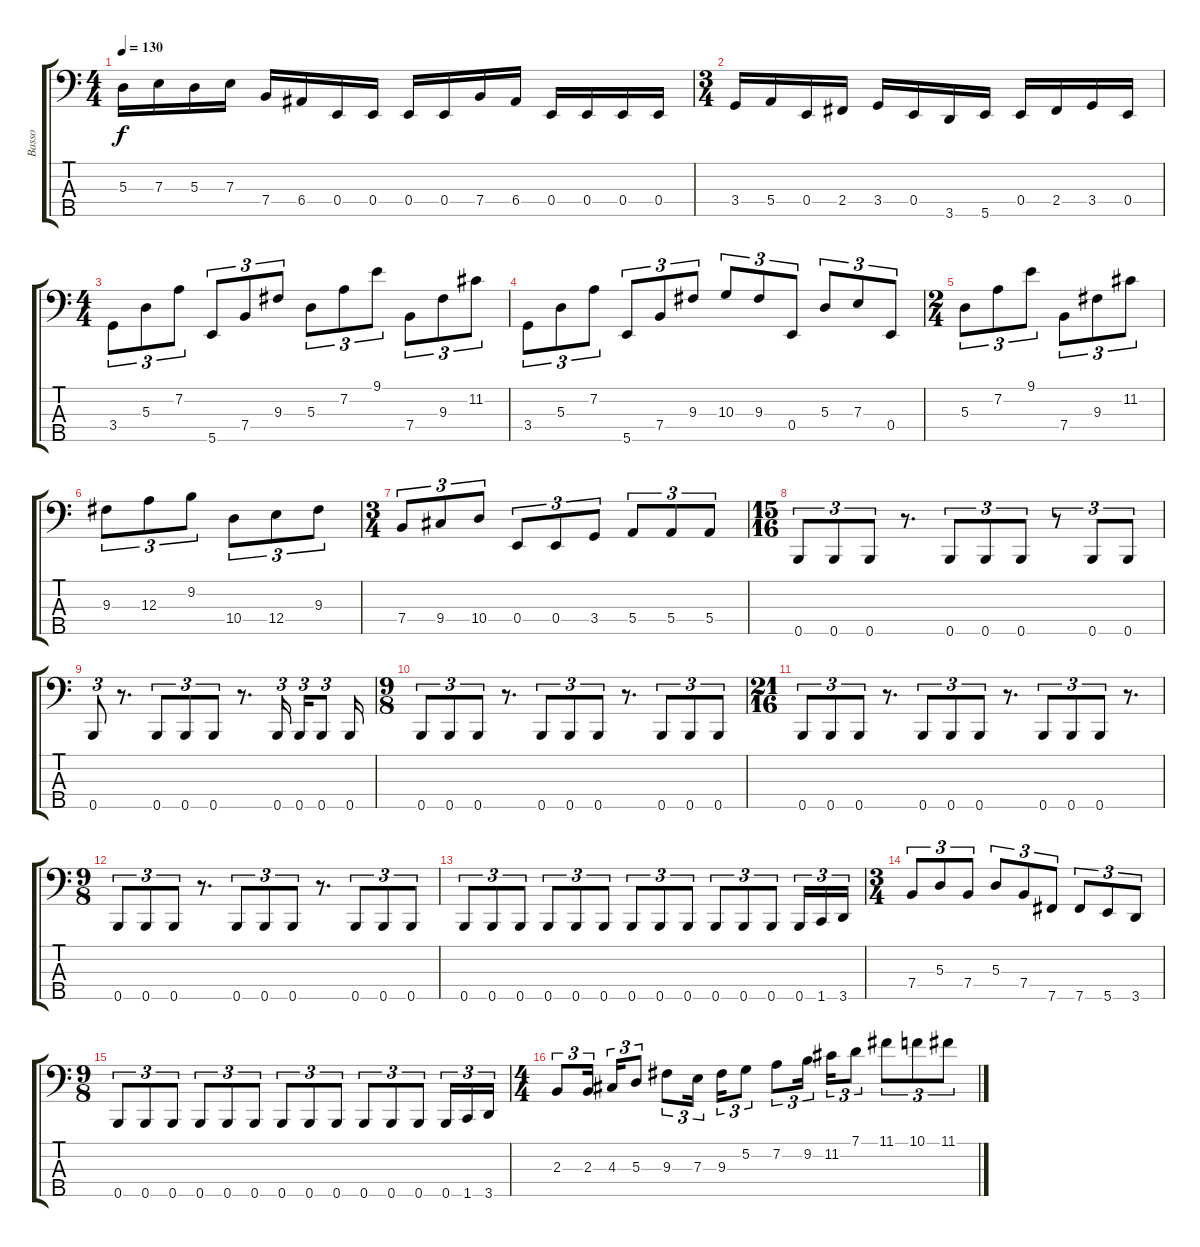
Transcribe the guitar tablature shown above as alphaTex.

\track ("Basso" "Basso") {instrument electricbassfinger}
\staff {score tabs}
\tuning (G2 D2 A1 E1 B0) {hide}
\ts (4 4)
\tempo 130
\clef f4
\ks c
5.3.16{dy f} 7.3.16 5.3.16 7.3.16 7.4.16 6.4.16 0.4.16 0.4.16 0.4.16 0.4.16 7.4.16 6.4.16 0.4.16 0.4.16 0.4.16 0.4.16 |
\ts (3 4)
3.4.16 5.4.16 0.4.16 2.4.16 3.4.16 0.4.16 3.5.16 5.5.16 0.4.16 2.4.16 3.4.16 0.4.16 |
\ts (4 4)
3.4.8{tu (3 2)} 5.3.8{tu (3 2)} 7.2.8{tu (3 2)} 5.5.8{tu (3 2)} 7.4.8{tu (3 2)} 9.3.8{tu (3 2)} 5.3.8{tu (3 2)} 7.2.8{tu (3 2)} 9.1.8{tu (3 2)} 7.4.8{tu (3 2)} 9.3.8{tu (3 2)} 11.2.8{tu (3 2)} |
3.4.8{tu (3 2)} 5.3.8{tu (3 2)} 7.2.8{tu (3 2)} 5.5.8{tu (3 2)} 7.4.8{tu (3 2)} 9.3.8{tu (3 2)} 10.3.8{tu (3 2)} 9.3.8{tu (3 2)} 0.4.8{tu (3 2)} 5.3.8{tu (3 2)} 7.3.8{tu (3 2)} 0.4.8{tu (3 2)} |
\ts (2 4)
5.3.8{tu (3 2)} 7.2.8{tu (3 2)} 9.1.8{tu (3 2)} 7.4.8{tu (3 2)} 9.3.8{tu (3 2)} 11.2.8{tu (3 2)} |
9.3.8{tu (3 2)} 12.3.8{tu (3 2)} 9.2.8{tu (3 2)} 10.4.8{tu (3 2)} 12.4.8{tu (3 2)} 9.3.8{tu (3 2)} |
\ts (3 4)
7.4.8{tu (3 2)} 9.4.8{tu (3 2)} 10.4.8{tu (3 2)} 0.4.8{tu (3 2)} 0.4.8{tu (3 2)} 3.4.8{tu (3 2)} 5.4.8{tu (3 2)} 5.4.8{tu (3 2)} 5.4.8{tu (3 2)} |
\ts (15 16)
0.5.8{tu (3 2)} 0.5.8{tu (3 2)} 0.5.8{tu (3 2)} r.8{d} 0.5.8{tu (3 2)} 0.5.8{tu (3 2)} 0.5.8{tu (3 2)} r.8{tu (3 2)} 0.5.8{tu (3 2)} 0.5.8{tu (3 2)} |
0.5.8{tu (3 2)} r.8{d} 0.5.8{tu (3 2)} 0.5.8{tu (3 2)} 0.5.8{tu (3 2)} r.8{d} 0.5.16{tu (3 2)} 0.5.16{tu (3 2)} 0.5.8{tu (3 2)} 0.5.16 |
\ts (9 8)
0.5.8{tu (3 2)} 0.5.8{tu (3 2)} 0.5.8{tu (3 2)} r.8{d} 0.5.8{tu (3 2)} 0.5.8{tu (3 2)} 0.5.8{tu (3 2)} r.8{d} 0.5.8{tu (3 2)} 0.5.8{tu (3 2)} 0.5.8{tu (3 2)} |
\ts (21 16)
0.5.8{tu (3 2)} 0.5.8{tu (3 2)} 0.5.8{tu (3 2)} r.8{d} 0.5.8{tu (3 2)} 0.5.8{tu (3 2)} 0.5.8{tu (3 2)} r.8{d} 0.5.8{tu (3 2)} 0.5.8{tu (3 2)} 0.5.8{tu (3 2)} r.8{d} |
\ts (9 8)
0.5.8{tu (3 2)} 0.5.8{tu (3 2)} 0.5.8{tu (3 2)} r.8{d} 0.5.8{tu (3 2)} 0.5.8{tu (3 2)} 0.5.8{tu (3 2)} r.8{d} 0.5.8{tu (3 2)} 0.5.8{tu (3 2)} 0.5.8{tu (3 2)} |
0.5.8{tu (3 2)} 0.5.8{tu (3 2)} 0.5.8{tu (3 2)} 0.5.8{tu (3 2)} 0.5.8{tu (3 2)} 0.5.8{tu (3 2)} 0.5.8{tu (3 2)} 0.5.8{tu (3 2)} 0.5.8{tu (3 2)} 0.5.8{tu (3 2)} 0.5.8{tu (3 2)} 0.5.8{tu (3 2)} 0.5.16{tu (3 2)} 1.5.16{tu (3 2)} 3.5.16{tu (3 2)} |
\ts (3 4)
7.4.8{tu (3 2)} 5.3.8{tu (3 2)} 7.4.8{tu (3 2)} 5.3.8{tu (3 2)} 7.4.8{tu (3 2)} 7.5.8{tu (3 2)} 7.5.8{tu (3 2)} 5.5.8{tu (3 2)} 3.5.8{tu (3 2)} |
\ts (9 8)
0.5.8{tu (3 2)} 0.5.8{tu (3 2)} 0.5.8{tu (3 2)} 0.5.8{tu (3 2)} 0.5.8{tu (3 2)} 0.5.8{tu (3 2)} 0.5.8{tu (3 2)} 0.5.8{tu (3 2)} 0.5.8{tu (3 2)} 0.5.8{tu (3 2)} 0.5.8{tu (3 2)} 0.5.8{tu (3 2)} 0.5.16{tu (3 2)} 1.5.16{tu (3 2)} 3.5.16{tu (3 2)} |
\ts (4 4)
2.3.8{tu (3 2)} 2.3.16{tu (3 2)} 4.3.16{tu (3 2)} 5.3.8{tu (3 2)} 9.3.8{tu (3 2)} 7.3.16{tu (3 2)} 9.3.16{tu (3 2)} 5.2.8{tu (3 2)} 7.2.8{tu (3 2)} 9.2.16{tu (3 2)} 11.2.16{tu (3 2)} 7.1.8{tu (3 2)} 11.1.8{tu (3 2)} 10.1.8{tu (3 2)} 11.1.8{tu (3 2)}
